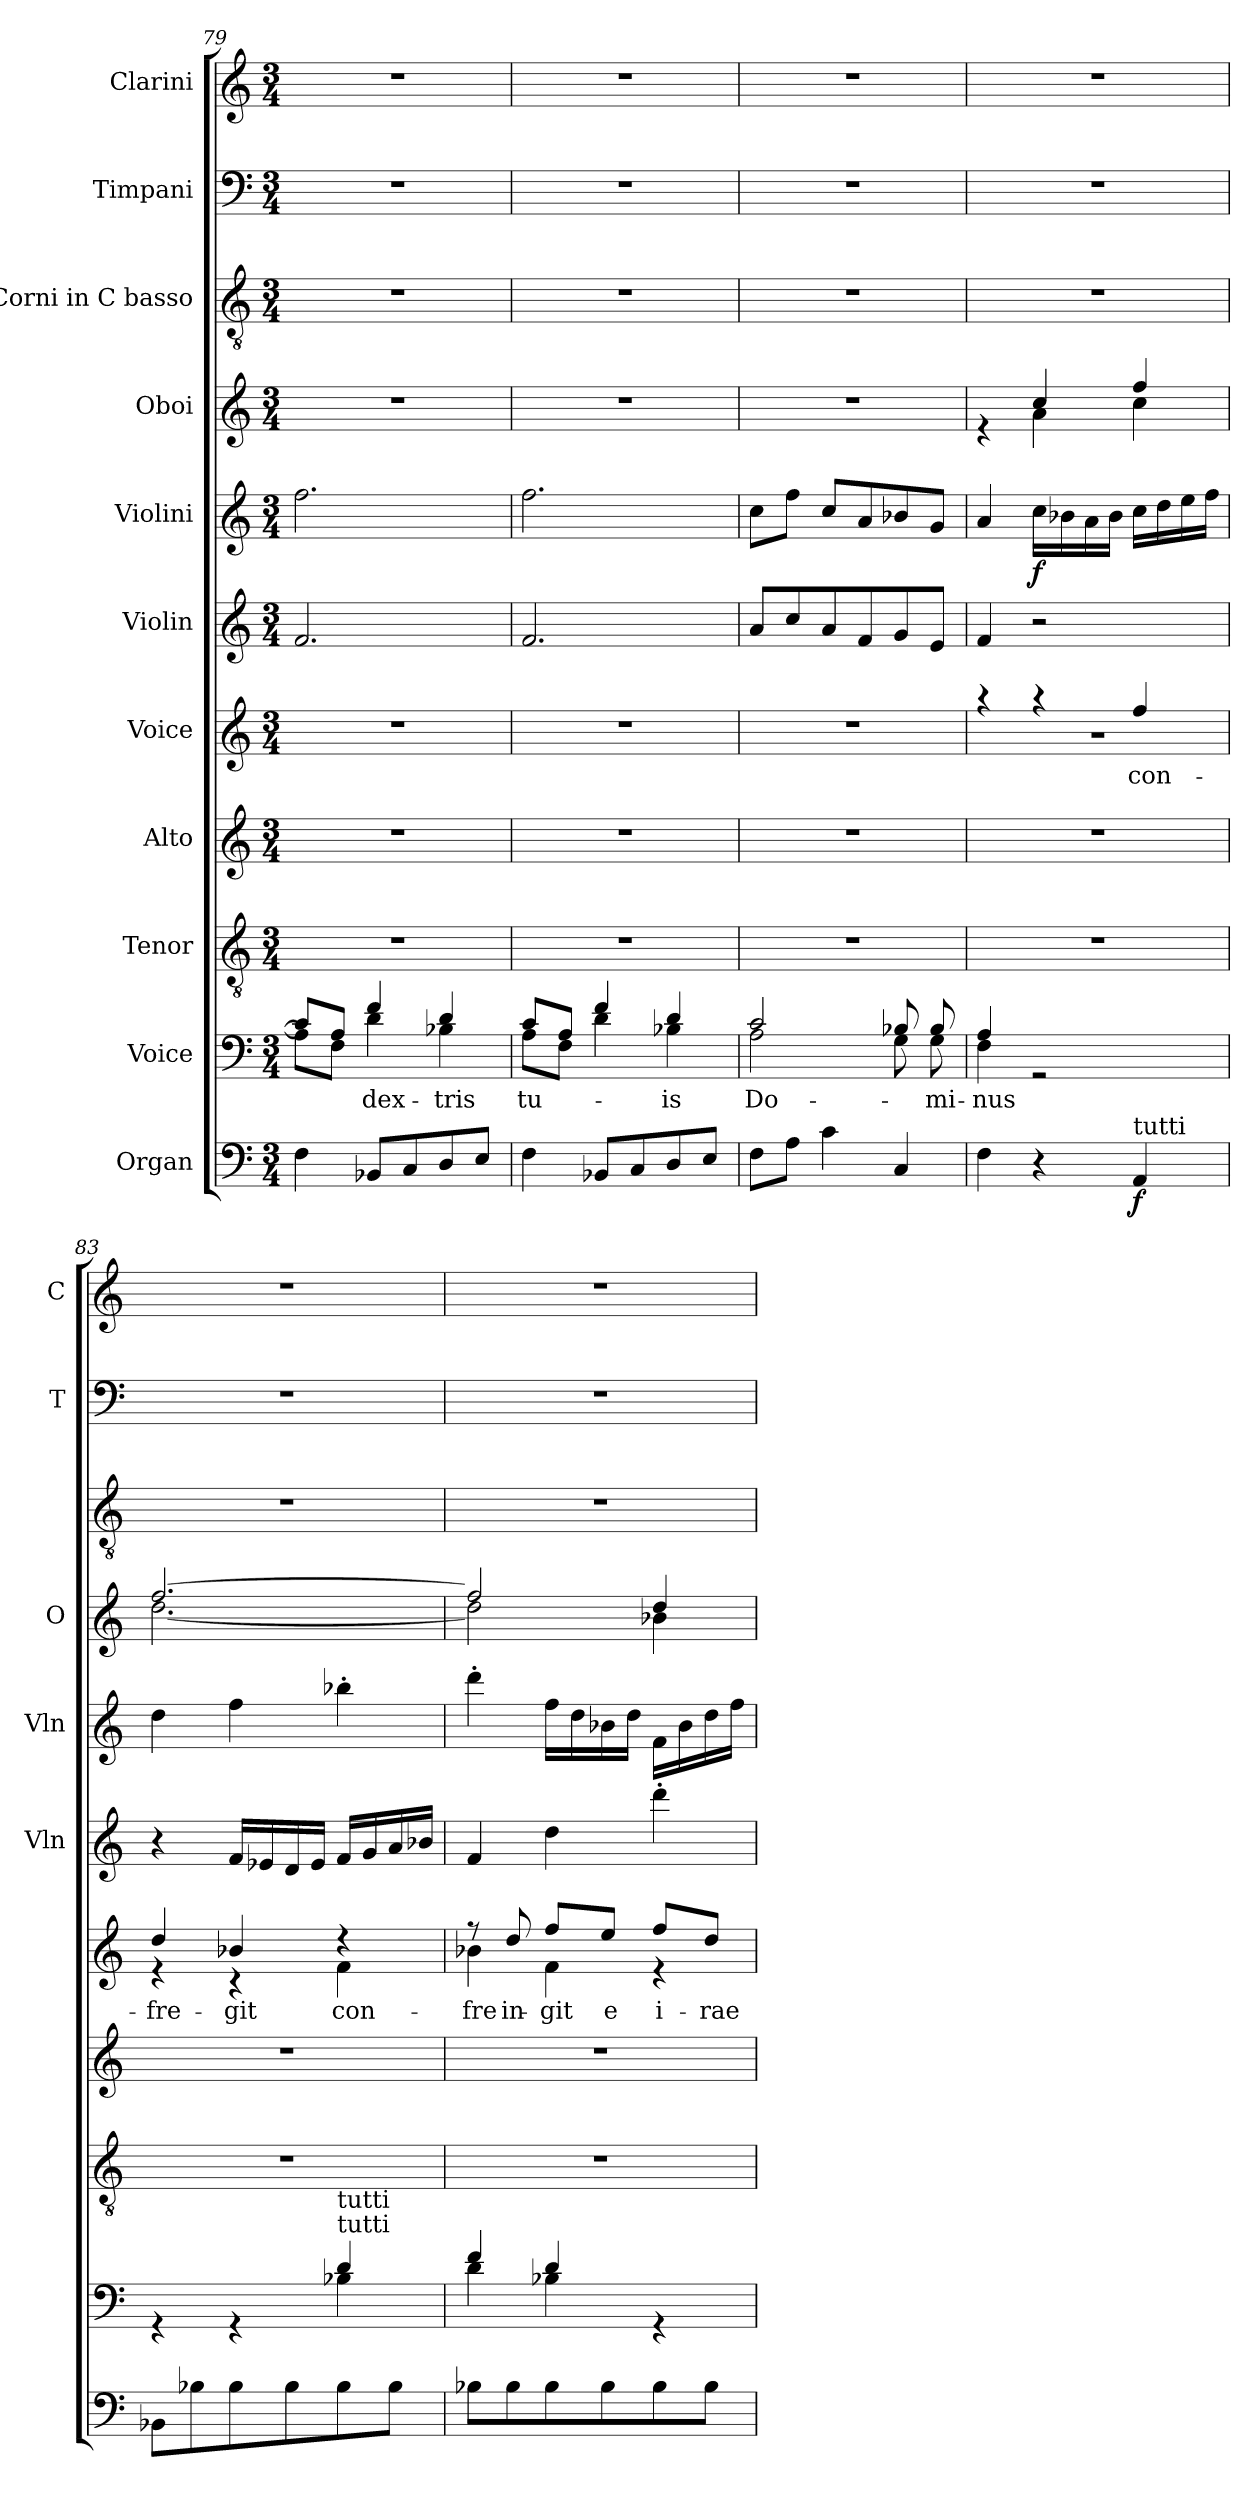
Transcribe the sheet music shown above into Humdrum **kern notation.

**kern	**dynam	**kern	**text	**kern	**kern	**kern	**text	**kern	**dynam	**kern	**dynam	**kern	**kern	**kern	**kern
*part11	*part11	*part10	*part10	*part9	*part8	*part7	*part7	*part6	*part6	*part5	*part5	*part4	*part3	*part2	*part1
*staff11	*staff11	*staff10	*staff10	*staff9	*staff8	*staff7	*staff7	*staff6	*staff6	*staff5	*staff5	*staff4	*staff3	*staff2	*staff1
*I"Organ	*	*I"Voice	*	*I"Tenor	*I"Alto	*I"Voice	*	*I"Violin	*	*I"Violini	*	*I"Oboi	*I"Corni in C basso	*I"Timpani	*I"Clarini
*	*	*	*	*	*	*	*	*I'Vln	*	*I'Vln	*	*I'O	*	*I'T	*I'C
*clefF4	*	*clefF4	*	*clefGv2	*clefG2	*clefG2	*	*clefG2	*	*clefG2	*	*clefG2	*clefGv2	*clefF4	*clefG2
*	*	*	*	*	*	*	*	*	*	*	*	*	*ITrd7c12	*	*
*k[]	*	*k[]	*	*k[]	*k[]	*k[]	*	*k[]	*	*k[]	*	*k[]	*k[]	*k[]	*k[]
*M3/4	*	*M3/4	*	*M3/4	*M3/4	*M3/4	*	*M3/4	*	*M3/4	*	*M3/4	*M3/4	*M3/4	*M3/4
=79	=79	=79	=79	=79	=79	=79	=79	=79	=79	=79	=79	=79	=79	=79	=79
*	*	*^	*	*	*	*	*	*	*	*	*	*	*	*	*
4F\	.	8c/L]	8A\L]	.	2.r	2.r	2.r	.	2.f/	.	2.ff\	.	2.r	2.r	2.r	2.r
.	.	8A/J	8F\J	.	.	.	.	.	.	.	.	.	.	.	.	.
!	!	!	!	!LO:LY:b	!	!	!	!	!	!	!	!	!	!	!	!
8BB-X/L	.	4f/	4d\	dex-	.	.	.	.	.	.	.	.	.	.	.	.
8C/	.	.	.	.	.	.	.	.	.	.	.	.	.	.	.	.
!	!	!	!	!LO:LY:b	!	!	!	!	!	!	!	!	!	!	!	!
8D/	.	4d/	4B-X\	-tris	.	.	.	.	.	.	.	.	.	.	.	.
8E/J	.	.	.	.	.	.	.	.	.	.	.	.	.	.	.	.
=80	=80	=80	=80	=80	=80	=80	=80	=80	=80	=80	=80	=80	=80	=80	=80	=80
!	!	!	!	!LO:LY:b	!	!	!	!	!	!	!	!	!	!	!	!
4F\	.	8c/L	8A\L	tu-	2.r	2.r	2.r	.	2.f/	.	2.ff\	.	2.r	2.r	2.r	2.r
.	.	8A/J	8F\J	.	.	.	.	.	.	.	.	.	.	.	.	.
8BB-X/L	.	4f/	4d\	.	.	.	.	.	.	.	.	.	.	.	.	.
8C/	.	.	.	.	.	.	.	.	.	.	.	.	.	.	.	.
!	!	!	!	!LO:LY:b	!	!	!	!	!	!	!	!	!	!	!	!
8D/	.	4d/	4B-X\	-is	.	.	.	.	.	.	.	.	.	.	.	.
8E/J	.	.	.	.	.	.	.	.	.	.	.	.	.	.	.	.
=81	=81	=81	=81	=81	=81	=81	=81	=81	=81	=81	=81	=81	=81	=81	=81	=81
!	!	!	!	!LO:LY:b	!	!	!	!	!	!	!	!	!	!	!	!
8F\L	.	2c/	2A\	Do-	2.r	2.r	2.r	.	8a/L	.	8cc\L	.	2.r	2.r	2.r	2.r
8A\J	.	.	.	.	.	.	.	.	8cc/	.	8ff\J	.	.	.	.	.
4c\	.	.	.	.	.	.	.	.	8a/	.	8cc/L	.	.	.	.	.
.	.	.	.	.	.	.	.	.	8f/	.	8a/	.	.	.	.	.
4C/	.	8B-X/	8G\	.	.	.	.	.	8g/	.	8b-X/	.	.	.	.	.
!	!	!	!	!LO:LY:b	!	!	!	!	!	!	!	!	!	!	!	!
.	.	8B-/	8G\	-mi-	.	.	.	.	8e/J	.	8g/J	.	.	.	.	.
=82	=82	=82	=82	=82	=82	=82	=82	=82	=82	=82	=82	=82	=82	=82	=82	=82
!	!	!	!	!LO:LY:b	!	!	!	!	!	!	!	!	!	!	!	!
*	*	*	*	*	*	*	*^	*	*	*	*	*	*^	*	*	*
4F\	.	4A/	4F\	-nus	2.r	2.r	4r	2.r	.	4f/	.	4a/	.	4re	4ryy	2.r	2.r	2.r
!	!	!	!	!	!	!	!	!	!	!	!	!	!LO:DY:b	!	!	!	!	!
4r	.	2rGG	2ryy	.	.	.	4r	.	.	2r	.	16cc\LL	f	4cc/	4a\	.	.	.
.	.	.	.	.	.	.	.	.	.	.	.	16b-X\	.	.	.	.	.	.
.	.	.	.	.	.	.	.	.	.	.	.	16a\	.	.	.	.	.	.
.	.	.	.	.	.	.	.	.	.	.	.	16b-\JJ	.	.	.	.	.	.
!LO:TX:a:t=tutti	!	!	!	!	!	!	!	!	!	!	!	!	!	!	!	!	!	!
!	!LO:DY:b	!	!	!	!	!	!	!	!LO:LY:b	!	!	!	!	!	!	!	!	!
4AA/	f	.	.	.	.	.	4ff/	.	con-	.	.	16cc\LL	.	4ff/	4cc\	.	.	.
.	.	.	.	.	.	.	.	.	.	.	.	16dd\	.	.	.	.	.	.
.	.	.	.	.	.	.	.	.	.	.	.	16ee\	.	.	.	.	.	.
.	.	.	.	.	.	.	.	.	.	.	.	16ff\JJ	.	.	.	.	.	.
=83	=83	=83	=83	=83	=83	=83	=83	=83	=83	=83	=83	=83	=83	=83	=83	=83	=83	=83
!	!	!	!	!	!	!	!	!	!LO:LY:b	!	!	!	!	!	!	!	!	!
8BB-X\L	.	4rGG	2ryy	.	2.r	2.r	4dd/	4r	-fre-	4r	.	4dd\	.	[2.ff/	[2.dd\	2.r	2.r	2.r
8B-X\	.	.	.	.	.	.	.	.	.	.	.	.	.	.	.	.	.	.
!	!	!	!	!	!	!	!	!	!LO:LY:b	!	!LO:DY:b	!	!	!	!	!	!	!
8B-\	.	4rGG	.	.	.	.	4b-X/	4r	-git	16f/LL	other-dynamics	4ff\	.	.	.	.	.	.
.	.	.	.	.	.	.	.	.	.	16e-X/	.	.	.	.	.	.	.	.
8B-\	.	.	.	.	.	.	.	.	.	16d/	.	.	.	.	.	.	.	.
.	.	.	.	.	.	.	.	.	.	16e-/JJ	.	.	.	.	.	.	.	.
!	!	!LO:TX:a:t=tutti	!	!	!	!	!	!	!	!	!	!	!	!	!	!	!	!
!	!	!LO:TX:a:t=tutti	!	!	!	!	!	!	!	!	!	!	!	!	!	!	!	!
!	!	!	!	!	!	!	!	!	!LO:LY:b	!	!	!	!	!	!	!	!	!
8B-\	.	4d/	4B-X\	.	.	.	4r	4f\	con-	16f/LL	.	4bb-X'\	.	.	.	.	.	.
.	.	.	.	.	.	.	.	.	.	16g/	.	.	.	.	.	.	.	.
8B-\J	.	.	.	.	.	.	.	.	.	16a/	.	.	.	.	.	.	.	.
.	.	.	.	.	.	.	.	.	.	16b-X/JJ	.	.	.	.	.	.	.	.
!!LO:LB:g=z
=84	=84	=84	=84	=84	=84	=84	=84	=84	=84	=84	=84	=84	=84	=84	=84	=84	=84	=84
!	!	!	!	!	!	!	!	!	!LO:LY:b	!	!	!	!	!	!	!	!	!
8B-X\L	.	4f/	4d\	.	2.r	2.r	8r	4b-X\	-fre-	4f/	.	4ddd'\	.	2ff/]	2dd\]	2.r	2.r	2.r
!	!	!	!	!	!	!	!	!	!LO:LY:b	!	!	!	!	!	!	!	!	!
8B-\	.	.	.	.	.	.	8dd/	.	in	.	.	.	.	.	.	.	.	.
!	!	!	!	!	!	!	!	!	!LO:LY:b	!	!	!	!	!	!	!	!	!
!	!	!	!	!	!	!	!	!	!LO:LY:b	!	!	!	!	!	!	!	!	!
8B-\	.	4d/	4B-X\	.	.	.	8ff/L	4f\	-git	4dd\	.	16ff\LL	.	.	.	.	.	.
.	.	.	.	.	.	.	.	.	.	.	.	16dd\	.	.	.	.	.	.
!	!	!	!	!	!	!	!	!	!LO:LY:b	!	!	!	!	!	!	!	!	!
8B-\	.	.	.	.	.	.	8ee/J	.	-e	.	.	16b-X\	.	.	.	.	.	.
.	.	.	.	.	.	.	.	.	.	.	.	16dd\JJ	.	.	.	.	.	.
!	!	!	!	!	!	!	!	!	!LO:LY:b	!	!	!	!	!	!	!	!	!
8B-\	.	4rGG	4ryy	.	.	.	8ff/L	4r	i-	4ddd'\	.	16f\LL	.	4dd/	4b-X\	.	.	.
.	.	.	.	.	.	.	.	.	.	.	.	16b-\	.	.	.	.	.	.
!	!	!	!	!	!	!	!	!	!LO:LY:b	!	!	!	!	!	!	!	!	!
8B-\J	.	.	.	.	.	.	8dd/J	.	-rae	.	.	16dd\	.	.	.	.	.	.
.	.	.	.	.	.	.	.	.	.	.	.	16ff\JJ	.	.	.	.	.	.
*	*	*v	*v	*	*	*	*v	*v	*	*	*	*	*	*v	*v	*	*	*
=	=	=	=	=	=	=	=	=	=	=	=	=	=	=	=
*-	*-	*-	*-	*-	*-	*-	*-	*-	*-	*-	*-	*-	*-	*-	*-
